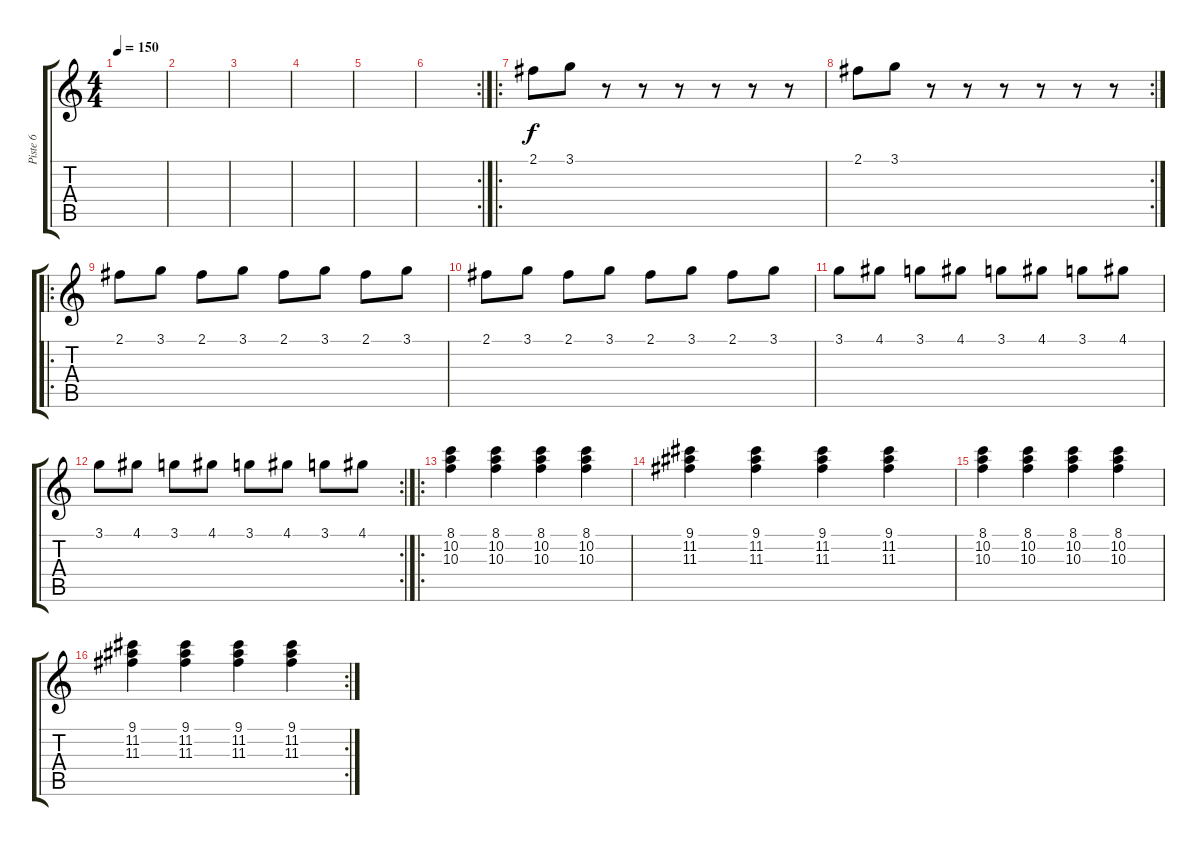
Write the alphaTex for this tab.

\track ("Piste 6" "Piste 6") {instrument distortionguitar}
\staff {score tabs}
\tuning (E4 B3 G3 D3 A2 E2) {hide}
\ts (4 4)
\tempo 150
\clef g2
\ks c
|
|
|
|
|
\rc 2
|
\ro
2.1.8 3.1.8 r.8 r.8 r.8 r.8 r.8 r.8 |
\rc 2
2.1.8 3.1.8 r.8 r.8 r.8 r.8 r.8 r.8 |
\ro
2.1.8 3.1.8 2.1.8 3.1.8 2.1.8 3.1.8 2.1.8 3.1.8 |
2.1.8 3.1.8 2.1.8 3.1.8 2.1.8 3.1.8 2.1.8 3.1.8 |
3.1.8 4.1.8 3.1.8 4.1.8 3.1.8 4.1.8 3.1.8 4.1.8 |
\rc 2
3.1.8 4.1.8 3.1.8 4.1.8 3.1.8 4.1.8 3.1.8 4.1.8 |
\ro
(8.1 10.2 10.3).4 (8.1 10.2 10.3).4 (8.1 10.2 10.3).4 (8.1 10.2 10.3).4 |
(9.1 11.2 11.3).4 (9.1 11.2 11.3).4 (9.1 11.2 11.3).4 (9.1 11.2 11.3).4 |
(8.1 10.2 10.3).4 (8.1 10.2 10.3).4 (8.1 10.2 10.3).4 (8.1 10.2 10.3).4 |
\rc 2
(9.1 11.2 11.3).4 (9.1 11.2 11.3).4 (9.1 11.2 11.3).4 (9.1 11.2 11.3).4
